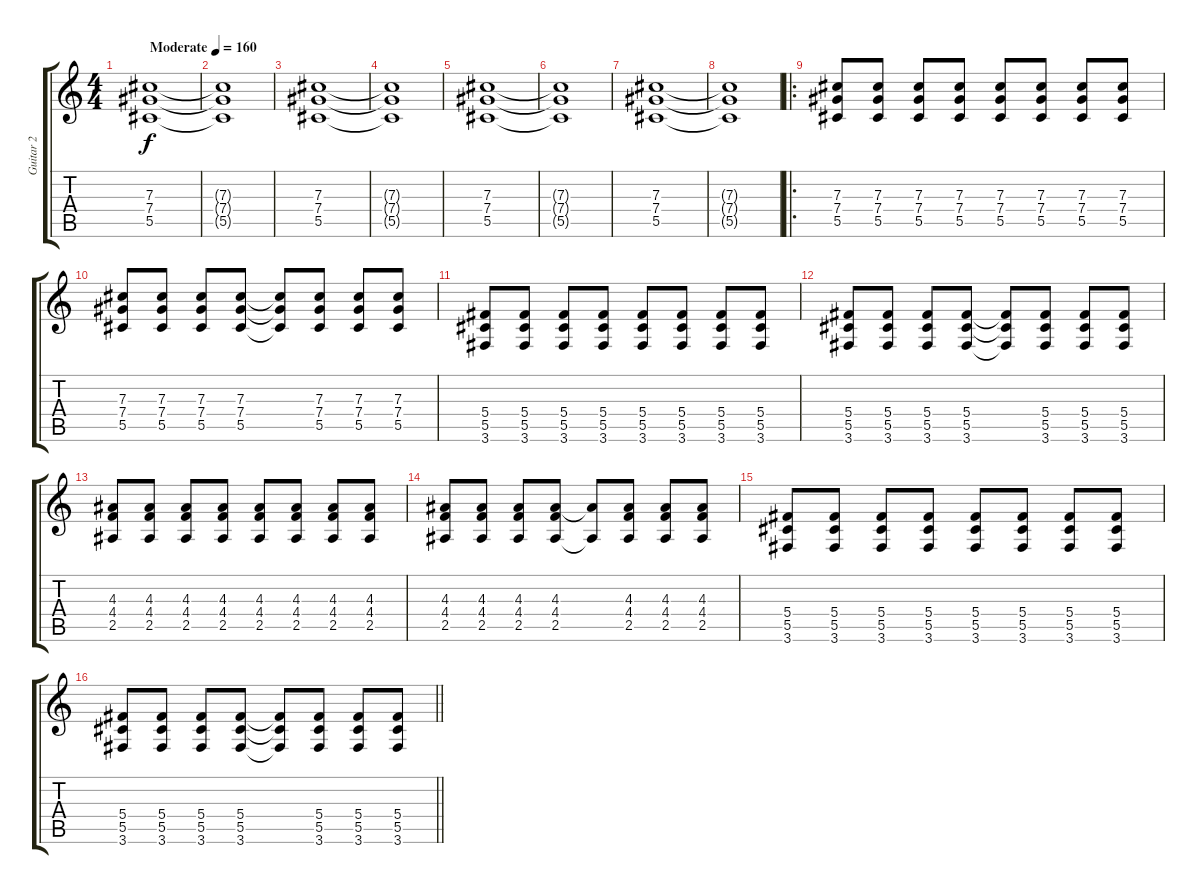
\track ("Guitar 2" "Guitar 2") {instrument distortionguitar}
\staff {score tabs}
\tuning (Eb4 Bb3 Gb3 Db3 Ab2 Eb2) {hide}
\ts (4 4)
\tempo (160 "Moderate")
\clef g2
\ks c
(7.3 7.4 5.5).1{dy f instrument distortionguitar} |
(7.3{t} 7.4{t} 5.5{t}).1 |
(7.3 7.4 5.5).1 |
(7.3{t} 7.4{t} 5.5{t}).1 |
(7.3 7.4 5.5).1 |
(7.3{t} 7.4{t} 5.5{t}).1 |
(7.3 7.4 5.5).1 |
(7.3{t} 7.4{t} 5.5{t}).1 |
\ro
(7.3 7.4 5.5).8 (7.3 7.4 5.5).8 (7.3 7.4 5.5).8 (7.3 7.4 5.5).8 (7.3 7.4 5.5).8 (7.3 7.4 5.5).8 (7.3 7.4 5.5).8 (7.3 7.4 5.5).8 |
(7.3 7.4 5.5).8 (7.3 7.4 5.5).8 (7.3 7.4 5.5).8 (7.3 7.4 5.5).8 (7.3{t} 7.4{t} 5.5{t}).8 (7.3 7.4 5.5).8 (7.3 7.4 5.5).8 (7.3 7.4 5.5).8 |
(5.4 5.5 3.6).8 (5.4 5.5 3.6).8 (5.4 5.5 3.6).8 (5.4 5.5 3.6).8 (5.4 5.5 3.6).8 (5.4 5.5 3.6).8 (5.4 5.5 3.6).8 (5.4 5.5 3.6).8 |
(5.4 5.5 3.6).8 (5.4 5.5 3.6).8 (5.4 5.5 3.6).8 (5.4 5.5 3.6).8 (5.4{t} 5.5{t} 3.6{t}).8 (5.4 5.5 3.6).8 (5.4 5.5 3.6).8 (5.4 5.5 3.6).8 |
(4.3 4.4 2.5).8 (4.3 4.4 2.5).8 (4.3 4.4 2.5).8 (4.3 4.4 2.5).8 (4.3 4.4 2.5).8 (4.3 4.4 2.5).8 (4.3 4.4 2.5).8 (4.3 4.4 2.5).8 |
(4.3 4.4 2.5).8 (4.3 4.4 2.5).8 (4.3 4.4 2.5).8 (4.3 4.4 2.5).8 (4.3{t} 2.5{t}).8 (4.3 4.4 2.5).8 (4.3 4.4 2.5).8 (4.3 4.4 2.5).8 |
(5.4 5.5 3.6).8 (5.4 5.5 3.6).8 (5.4 5.5 3.6).8 (5.4 5.5 3.6).8 (5.4 5.5 3.6).8 (5.4 5.5 3.6).8 (5.4 5.5 3.6).8 (5.4 5.5 3.6).8 |
\barLineRight lightlight
(5.4 5.5 3.6).8 (5.4 5.5 3.6).8 (5.4 5.5 3.6).8 (5.4 5.5 3.6).8 (5.4{t} 5.5{t} 3.6{t}).8 (5.4 5.5 3.6).8 (5.4 5.5 3.6).8 (5.4 5.5 3.6).8
